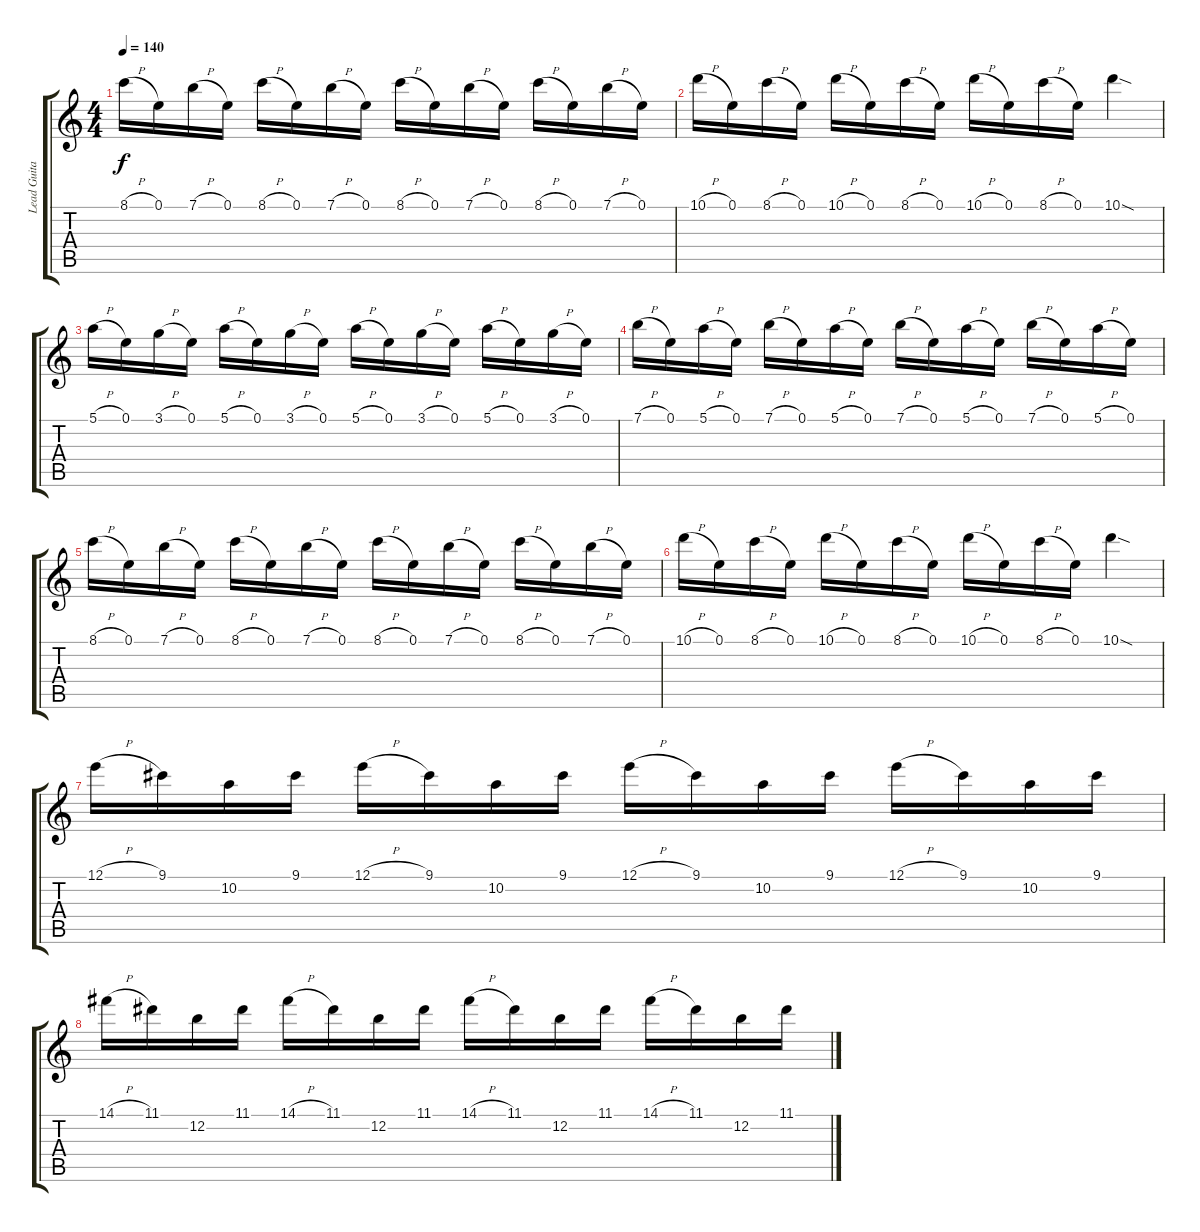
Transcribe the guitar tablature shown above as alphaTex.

\track ("Lead Guitar" "Lead Guita") {instrument distortionguitar}
\staff {score tabs}
\tuning (E4 B3 G3 D3 A2 E2) {hide}
\ts (4 4)
\tempo 140
\clef g2
\ks c
8.1{h}.16{dy f} 0.1.16 7.1{h}.16 0.1.16 8.1{h}.16 0.1.16 7.1{h}.16 0.1.16 8.1{h}.16 0.1.16 7.1{h}.16 0.1.16 8.1{h}.16 0.1.16 7.1{h}.16 0.1.16 |
10.1{h}.16 0.1.16 8.1{h}.16 0.1.16 10.1{h}.16 0.1.16 8.1{h}.16 0.1.16 10.1{h}.16 0.1.16 8.1{h}.16 0.1.16 10.1{sod}.4 |
5.1{h}.16 0.1.16 3.1{h}.16 0.1.16 5.1{h}.16 0.1.16 3.1{h}.16 0.1.16 5.1{h}.16 0.1.16 3.1{h}.16 0.1.16 5.1{h}.16 0.1.16 3.1{h}.16 0.1.16 |
7.1{h}.16 0.1.16 5.1{h}.16 0.1.16 7.1{h}.16 0.1.16 5.1{h}.16 0.1.16 7.1{h}.16 0.1.16 5.1{h}.16 0.1.16 7.1{h}.16 0.1.16 5.1{h}.16 0.1.16 |
8.1{h}.16 0.1.16 7.1{h}.16 0.1.16 8.1{h}.16 0.1.16 7.1{h}.16 0.1.16 8.1{h}.16 0.1.16 7.1{h}.16 0.1.16 8.1{h}.16 0.1.16 7.1{h}.16 0.1.16 |
10.1{h}.16 0.1.16 8.1{h}.16 0.1.16 10.1{h}.16 0.1.16 8.1{h}.16 0.1.16 10.1{h}.16 0.1.16 8.1{h}.16 0.1.16 10.1{sod}.4 |
12.1{h}.16 9.1.16 10.2.16 9.1.16 12.1{h}.16 9.1.16 10.2.16 9.1.16 12.1{h}.16 9.1.16 10.2.16 9.1.16 12.1{h}.16 9.1.16 10.2.16 9.1.16 |
14.1{h}.16 11.1.16 12.2.16 11.1.16 14.1{h}.16 11.1.16 12.2.16 11.1.16 14.1{h}.16 11.1.16 12.2.16 11.1.16 14.1{h}.16 11.1.16 12.2.16 11.1.16
